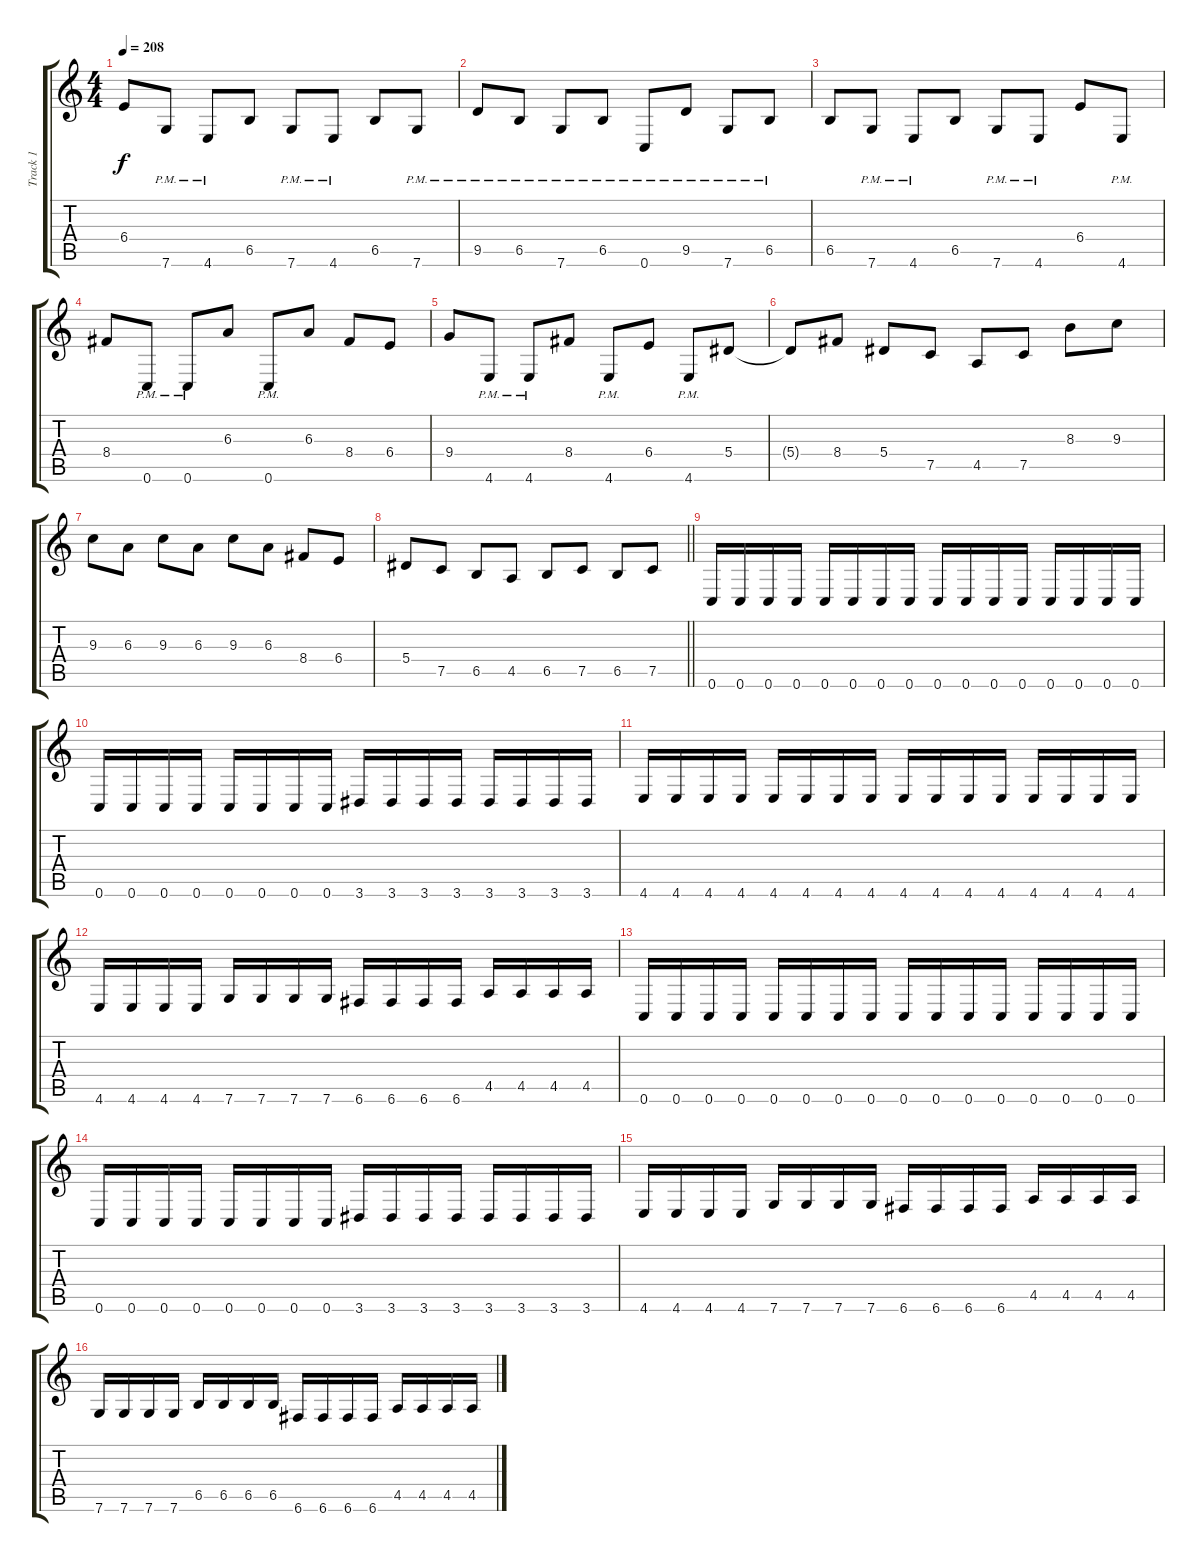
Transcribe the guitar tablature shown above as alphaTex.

\track ("Track 1" "Track 1") {instrument distortionguitar}
\staff {score tabs}
\tuning (C4 G3 Eb3 Bb2 F2 C2) {hide}
\ts (4 4)
\tempo 208
\clef g2
\ks c
6.4.8{dy f} 7.6{pm}.8 4.6{pm}.8 6.5.8 7.6{pm}.8 4.6{pm}.8 6.5.8 7.6{pm}.8 |
9.5{pm}.8 6.5{pm}.8 7.6{pm}.8 6.5{pm}.8 0.6{pm}.8 9.5{pm}.8 7.6{pm}.8 6.5{pm}.8 |
6.5.8 7.6{pm}.8 4.6{pm}.8 6.5.8 7.6{pm}.8 4.6{pm}.8 6.4.8 4.6{pm}.8 |
8.4.8 0.6{pm}.8 0.6{pm}.8 6.3.8 0.6{pm}.8 6.3.8 8.4.8 6.4.8 |
9.4.8 4.6{pm}.8 4.6{pm}.8 8.4.8 4.6{pm}.8 6.4.8 4.6{pm}.8 5.4.8 |
5.4{t}.8 8.4.8 5.4.8 7.5.8 4.5.8 7.5.8 8.3.8 9.3.8 |
9.3.8 6.3.8 9.3.8 6.3.8 9.3.8 6.3.8 8.4.8 6.4.8 |
\barLineRight lightlight
5.4.8 7.5.8 6.5.8 4.5.8 6.5.8 7.5.8 6.5.8 7.5.8 |
0.6.16 0.6.16 0.6.16 0.6.16 0.6.16 0.6.16 0.6.16 0.6.16 0.6.16 0.6.16 0.6.16 0.6.16 0.6.16 0.6.16 0.6.16 0.6.16 |
0.6.16 0.6.16 0.6.16 0.6.16 0.6.16 0.6.16 0.6.16 0.6.16 3.6.16 3.6.16 3.6.16 3.6.16 3.6.16 3.6.16 3.6.16 3.6.16 |
4.6.16 4.6.16 4.6.16 4.6.16 4.6.16 4.6.16 4.6.16 4.6.16 4.6.16 4.6.16 4.6.16 4.6.16 4.6.16 4.6.16 4.6.16 4.6.16 |
4.6.16 4.6.16 4.6.16 4.6.16 7.6.16 7.6.16 7.6.16 7.6.16 6.6.16 6.6.16 6.6.16 6.6.16 4.5.16 4.5.16 4.5.16 4.5.16 |
0.6.16 0.6.16 0.6.16 0.6.16 0.6.16 0.6.16 0.6.16 0.6.16 0.6.16 0.6.16 0.6.16 0.6.16 0.6.16 0.6.16 0.6.16 0.6.16 |
0.6.16 0.6.16 0.6.16 0.6.16 0.6.16 0.6.16 0.6.16 0.6.16 3.6.16 3.6.16 3.6.16 3.6.16 3.6.16 3.6.16 3.6.16 3.6.16 |
4.6.16 4.6.16 4.6.16 4.6.16 7.6.16 7.6.16 7.6.16 7.6.16 6.6.16 6.6.16 6.6.16 6.6.16 4.5.16 4.5.16 4.5.16 4.5.16 |
7.6.16 7.6.16 7.6.16 7.6.16 6.5.16 6.5.16 6.5.16 6.5.16 6.6.16 6.6.16 6.6.16 6.6.16 4.5.16 4.5.16 4.5.16 4.5.16
